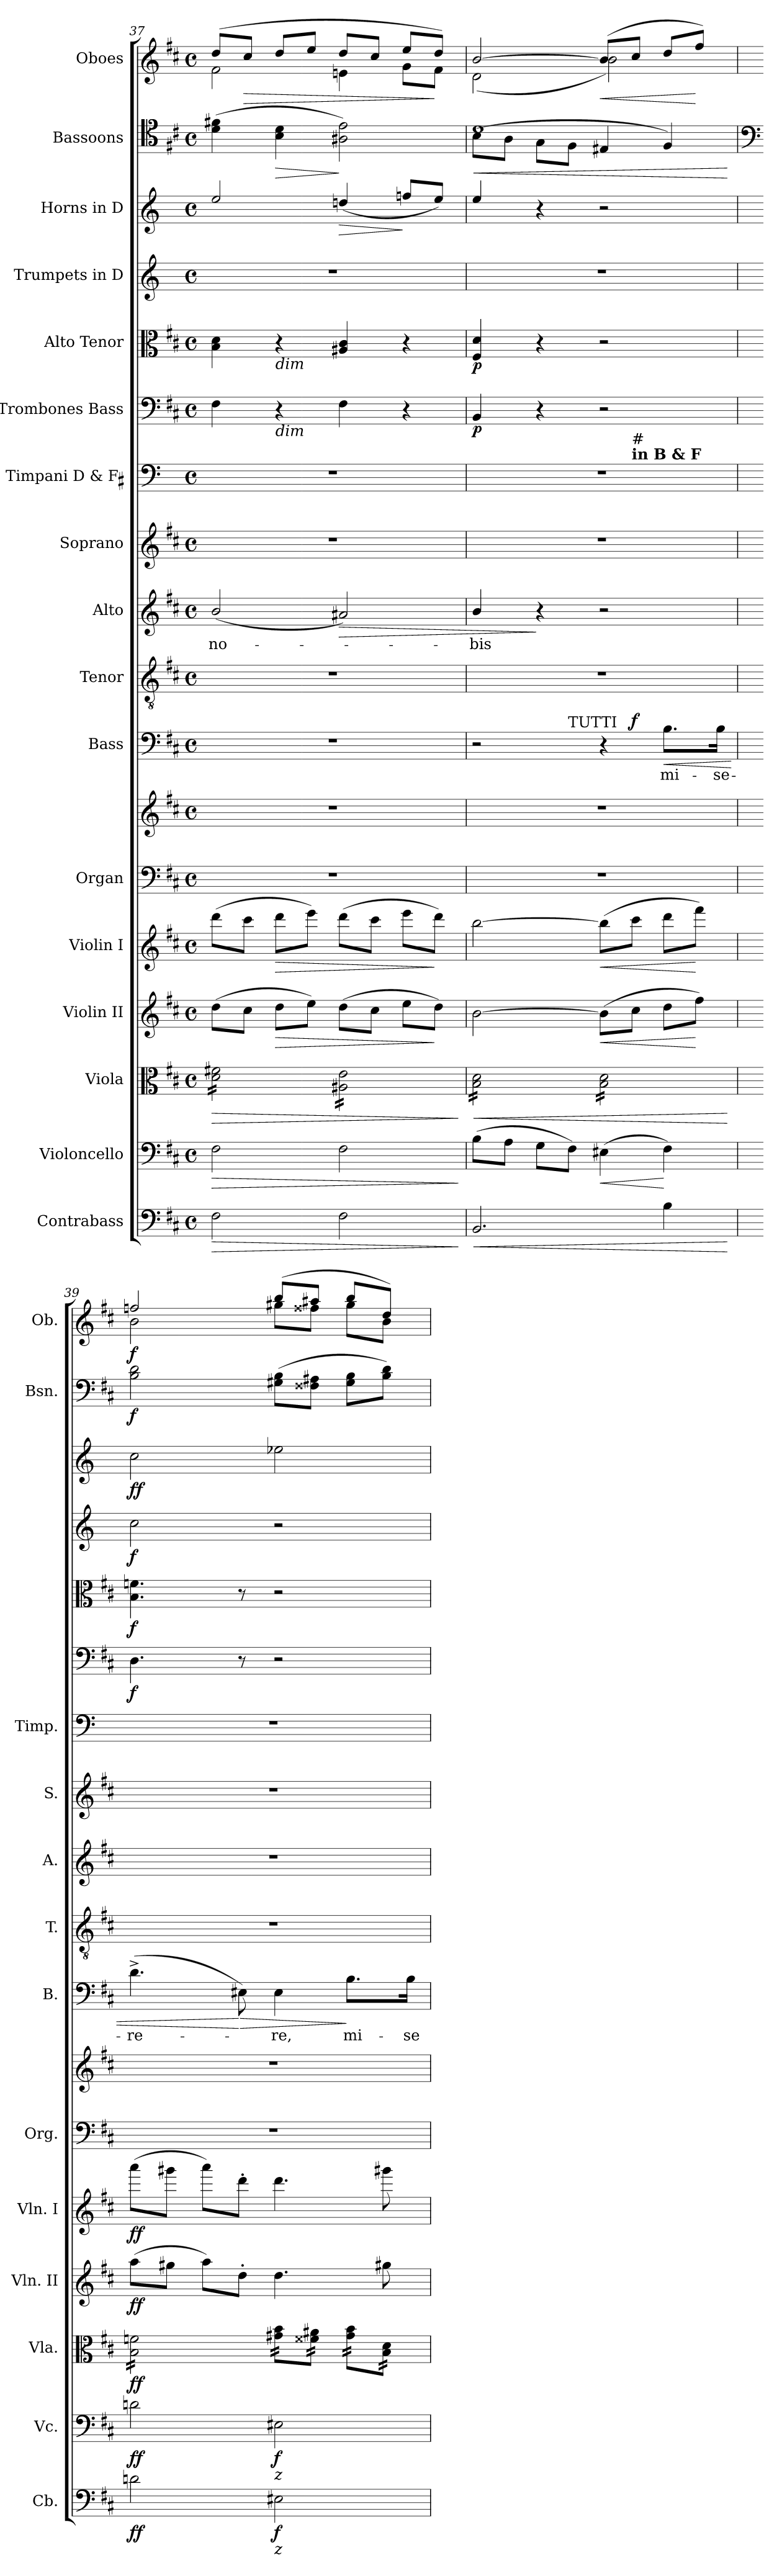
**kern	**dynam	**kern	**dynam	**kern	**dynam	**kern	**dynam	**kern	**dynam	**kern	**kern	**kern	**text	**dynam	**kern	**kern	**text	**dynam	**kern	**kern	**kern	**dynam	**kern	**dynam	**kern	**dynam	**kern	**dynam	**kern	**dynam	**kern	**dynam
*part17	*part17	*part16	*part16	*part15	*part15	*part14	*part14	*part13	*part13	*part12	*part12	*part11	*part11	*part11	*part10	*part9	*part9	*part9	*part8	*part7	*part6	*part6	*part5	*part5	*part4	*part4	*part3	*part3	*part2	*part2	*part1	*part1
*staff18	*staff18	*staff17	*staff17	*staff16	*staff16	*staff15	*staff15	*staff14	*staff14	*staff13	*staff12	*staff11	*staff11	*staff11	*staff10	*staff9	*staff9	*staff9	*staff8	*staff7	*staff6	*staff6	*staff5	*staff5	*staff4	*staff4	*staff3	*staff3	*staff2	*staff2	*staff1	*staff1
*I"Contrabass	*	*I"Violoncello	*	*I"Viola	*	*I"Violin II	*	*I"Violin I	*	*I"Organ	*	*I"Bass	*	*	*I"Tenor	*I"Alto	*	*	*I"Soprano	*I"Timpani D & F#	*I"Trombones  Bass	*	*I"Alto Tenor	*	*I"Trumpets in D	*	*I"Horns in D	*	*I"Bassoons	*	*I"Oboes	*
*I'Cb.	*	*I'Vc.	*	*I'Vla.	*	*I'Vln. II	*	*I'Vln. I	*	*I'Org.	*	*I'B.	*	*	*I'T.	*I'A.	*	*	*I'S.	*I'Timp.	*	*	*	*	*	*	*	*	*I'Bsn.	*	*I'Ob.	*
*clefF4	*	*clefF4	*	*clefC3	*	*clefG2	*	*clefG2	*	*clefF4	*clefG2	*clefF4	*	*	*clefGv2	*clefG2	*	*	*clefG2	*clefF4	*clefF4	*	*clefC3	*	*clefG2	*	*clefG2	*	*clefC4	*	*clefG2	*
*ITrd7c12	*	*	*	*	*	*	*	*	*	*	*	*	*	*	*ITrd7c12	*	*	*	*	*	*	*	*	*	*ITrd-1c-2	*	*ITrd6c10	*	*	*	*	*
*k[f#c#]	*	*k[f#c#]	*	*k[f#c#]	*	*k[f#c#]	*	*k[f#c#]	*	*k[f#c#]	*k[f#c#]	*k[f#c#]	*	*	*k[f#c#]	*k[f#c#]	*	*	*k[f#c#]	*k[]	*k[f#c#]	*	*k[f#c#]	*	*k[f#c#]	*	*k[f#c#]	*	*k[f#c#]	*	*k[f#c#]	*
*D:	*	*D:	*	*D:	*	*D:	*	*D:	*	*D:	*D:	*D:	*	*	*D:	*D:	*	*	*D:	*C:	*D:	*	*D:	*	*D:	*	*D:	*	*D:	*	*D:	*
*M4/4	*	*M4/4	*	*M4/4	*	*M4/4	*	*M4/4	*	*M4/4	*M4/4	*M4/4	*	*	*M4/4	*M4/4	*	*	*M4/4	*M4/4	*M4/4	*	*M4/4	*	*M4/4	*	*M4/4	*	*M4/4	*	*M4/4	*
*met(c)	*	*met(c)	*	*met(c)	*	*met(c)	*	*met(c)	*	*met(c)	*met(c)	*met(c)	*	*	*met(c)	*met(c)	*	*	*met(c)	*met(c)	*met(c)	*	*met(c)	*	*met(c)	*	*met(c)	*	*met(c)	*	*met(c)	*
=37	=37	=37	=37	=37	=37	=37	=37	=37	=37	=37	=37	=37	=37	=37	=37	=37	=37	=37	=37	=37	=37	=37	=37	=37	=37	=37	=37	=37	=37	=37	=37	=37
!	!LO:HP:b	!	!LO:HP:b	!	!LO:HP:b	!	!	!	!	!	!	!	!	!	!	!	!	!	!	!	!	!	!	!	!	!	!	!	!	!	!	!
!	!	!	!	!	!	!	!	!	!	!	!	!	!	!	!	!	!LO:LY:b:color=#000000	!	!	!	!	!	!	!	!	!	!	!	!	!	!	!
*	*	*	*	*	*	*	*	*	*	*	*	*	*	*	*	*	*	*	*	*	*	*	*	*	*	*	*	*	*	*	*^	*
*	*	*	*	*tremolo	*	*	*	*	*	*	*	*	*	*	*	*	*	*	*	*	*	*	*	*	*	*	*	*	*	*	*	*	*
2FF#i\	>	2F#i\	>	16di\ 16f#XiLL	>	(8ddi\L	.	(8dddi\L	.	1r	1r	1r	.	.	1r	(2bi/	no-	.	1r	1r	4F#i\	.	4Bi\ 4di	.	1r	.	2f#i/	.	(4di\ 4f#Xi	.	(8ddi/L	2f#i\	.
.	.	.	.	16di\ 16f#Xi	.	.	.	.	.	.	.	.	.	.	.	.	.	.	.	.	.	.	.	.	.	.	.	.	.	.	.	.	.
!	!	!	!	!	!	!	!	!	!	!	!	!	!	!	!	!	!	!	!	!	!	!	!	!	!	!	!	!	!	!	!	!	!LO:HP:b
.	.	.	.	16di\ 16f#Xi	.	8cc#i\J	.	8ccc#i\J	.	.	.	.	.	.	.	.	.	.	.	.	.	.	.	.	.	.	.	.	.	.	8cc#i/J	.	>
.	.	.	.	16di\ 16f#Xi	.	.	.	.	.	.	.	.	.	.	.	.	.	.	.	.	.	.	.	.	.	.	.	.	.	.	.	.	.
!	!	!	!	!	!	!	!	!	!	!	!	!	!	!	!	!	!	!	!	!	!	!	!LO:TX:b:i:t=dim	!	!	!	!	!	!	!	!	!	!
!	!	!	!	!	!	!	!	!	!	!	!	!	!	!	!	!	!	!	!	!	!LO:TX:b:i:t=dim	!	!	!	!	!	!	!	!	!	!	!	!
!	!	!	!	!	!	!	!LO:HP:b	!	!LO:HP:b	!	!	!	!	!	!	!	!	!	!	!	!	!	!	!	!	!	!	!	!	!LO:HP:b	!	!	!
.	.	.	.	16di\ 16f#Xi	.	8ddi\L	>	8dddi\L	>	.	.	.	.	.	.	.	.	.	.	.	4r	.	4r	.	.	.	.	.	4Bi\ 4di	>	8ddi/L	.	.
.	.	.	.	16di\ 16f#Xi	.	.	.	.	.	.	.	.	.	.	.	.	.	.	.	.	.	.	.	.	.	.	.	.	.	.	.	.	.
.	.	.	.	16di\ 16f#Xi	.	8eei\J)	.	8eeei\J)	.	.	.	.	.	.	.	.	.	.	.	.	.	.	.	.	.	.	.	.	.	.	8eei/J	.	.
.	.	.	.	16di\ 16f#XiJJ	.	.	.	.	.	.	.	.	.	.	.	.	.	.	.	.	.	.	.	.	.	.	.	.	.	.	.	.	.
!	!	!	!	!	!	!	!	!	!	!	!	!	!	!	!	!	!	!LO:HP:b	!	!	!	!	!	!	!	!	!	!LO:HP:b	!	!	!	!	!
2FF#i\	.	2F#i\	.	16A#Xi\ 16eiLL	.	(8ddi\L	.	(8dddi\L	.	.	.	.	.	.	.	2a#Xi/)	.	>	.	.	4F#i\	.	4A#Xi/ 4c#i	.	.	.	(4eni/	>	2A#Xi\ 2ei)	]	8ddi/L	4eni\	.
.	.	.	.	16A#Xi\ 16ei	.	.	.	.	.	.	.	.	.	.	.	.	.	.	.	.	.	.	.	.	.	.	.	.	.	.	.	.	.
.	.	.	.	16A#Xi\ 16ei	.	8cc#i\J	.	8ccc#i\J	.	.	.	.	.	.	.	.	.	.	.	.	.	.	.	.	.	.	.	.	.	.	8cc#i/J	.	.
.	.	.	.	16A#Xi\ 16ei	.	.	.	.	.	.	.	.	.	.	.	.	.	.	.	.	.	.	.	.	.	.	.	.	.	.	.	.	.
.	.	.	.	16A#Xi\ 16ei	.	8eei\L	.	8eeei\L	.	.	.	.	.	.	.	.	.	.	.	.	4r	.	4r	.	.	.	8gni/L	]	.	.	8eei/L	8gi\L	.
.	.	.	.	16A#Xi\ 16ei	.	.	.	.	.	.	.	.	.	.	.	.	.	.	.	.	.	.	.	.	.	.	.	.	.	.	.	.	.
.	.	.	.	16A#Xi\ 16ei	.	8ddi\J)	]	8dddi\J)	]	.	.	.	.	.	.	.	.	.	.	.	.	.	.	.	.	.	8f#i/J)	.	.	.	8ddi/J)	8f#i\J	]
.	.	.	.	16A#Xi\ 16eiJJ	.	.	.	.	.	.	.	.	.	.	.	.	.	.	.	.	.	.	.	.	.	.	.	.	.	.	.	.	.
*	*	*	*	*	*	*	*	*	*	*	*	*	*	*	*	*	*	*	*	*	*	*	*	*	*	*	*	*	*	*	*v	*v	*
.	]	.	]	.	]	.	.	.	.	.	.	.	.	.	.	.	.	.	.	.	.	.	.	.	.	.	.	.	.	.	.	.
=38	=38	=38	=38	=38	=38	=38	=38	=38	=38	=38	=38	=38	=38	=38	=38	=38	=38	=38	=38	=38	=38	=38	=38	=38	=38	=38	=38	=38	=38	=38	=38	=38
!	!LO:HP:b	!	!	!	!LO:HP:b	!	!	!	!	!	!	!	!	!	!	!	!	!	!	!	!	!	!	!	!	!	!	!	!	!	!	!
!	!	!	!	!	!	!	!	!	!	!	!	!	!	!	!	!	!LO:LY:b:color=#000000	!	!	!	!	!	!	!	!	!	!	!	!	!LO:HP:b	!	!
*	*	*	*	*	*	*	*	*	*	*	*	*^	*	*	*	*	*	*	*	*^	*	*	*	*	*	*	*	*	*^	*	*^	*
*	*	*	*	*	*	*	*	*	*	*	*	*	*^	*	*	*	*	*	*	*	*	*	*	*	*	*	*	*	*	*	*	*	*	*	*	*
2.BBBi/	<	(8Bi\L	.	16Bi\ 16diLL	<	[2bi\	.	[2bbi\	.	1r	1r	2r	2ryy	4.ryy	.	.	1r	4bi/	-bis	.	1r	1r	2ryy	4BBi/	p	4F#i/ 4di	p	1r	.	4f#i/	.	1di	(8Bi\L	<	[2bi/	(2di\	.
.	.	.	.	16Bi\ 16di	.	.	.	.	.	.	.	.	.	.	.	.	.	.	.	.	.	.	.	.	.	.	.	.	.	.	.	.	.	.	.	.	.
.	.	8Ai\J	.	16Bi\ 16di	.	.	.	.	.	.	.	.	.	.	.	.	.	.	.	.	.	.	.	.	.	.	.	.	.	.	.	.	8Ai\J	.	.	.	.
.	.	.	.	16Bi\ 16di	.	.	.	.	.	.	.	.	.	.	.	.	.	.	.	.	.	.	.	.	.	.	.	.	.	.	.	.	.	.	.	.	.
.	.	8Gi\L	.	16Bi\ 16di	.	.	.	.	.	.	.	.	.	.	.	.	.	4r	.	]	.	.	.	4r	.	4r	.	.	.	4r	.	.	8Gi\L	.	.	.	.
.	.	.	.	16Bi\ 16di	.	.	.	.	.	.	.	.	.	.	.	.	.	.	.	.	.	.	.	.	.	.	.	.	.	.	.	.	.	.	.	.	.
!	!	!	!	!	!	!	!	!	!	!	!	!	!	!LO:TX:a:t=TUTTI	!	!	!	!	!	!	!	!	!	!	!	!	!	!	!	!	!	!	!	!	!	!	!
.	.	8F#i\J)	.	16Bi\ 16di	.	.	.	.	.	.	.	.	.	2ryy	.	.	.	.	.	.	.	.	.	.	.	.	.	.	.	.	.	.	8F#i\J	.	.	.	.
.	.	.	.	16Bi\ 16diJJ	.	.	.	.	.	.	.	.	.	.	.	.	.	.	.	.	.	.	.	.	.	.	.	.	.	.	.	.	.	.	.	.	.
!	!	!	!LO:HP:b	!	!	!	!LO:HP:b	!	!LO:HP:b	!	!	!	!	!	!	!	!	!	!	!	!	!	!	!	!	!	!	!	!	!	!	!	!	!	!	!	!LO:HP:b
.	.	(4E#Xi\	<	16Bi\ 16diLL	.	(8bi\L]	<	(8bbi\L]	<	.	.	4r	8ryy	.	.	.	.	2r	.	.	.	.	8ryy	2r	.	2r	.	.	.	2r	.	.	4E#Xi/	.	(8bi/L]	2bi\)	<
.	.	.	.	16Bi\ 16di	.	.	.	.	.	.	.	.	.	.	.	.	.	.	.	.	.	.	.	.	.	.	.	.	.	.	.	.	.	.	.	.	.
!	!	!	!	!	!	!	!	!	!	!	!	!	!	!	!	!	!	!	!	!	!	!	!LO:TX:a:B:t=in B & F	!	!	!	!	!	!	!	!	!	!	!	!	!	!
!	!	!	!	!	!	!	!	!	!	!	!	!	!	!	!	!	!	!	!	!	!	!	!LO:TX:t=#	!	!	!	!	!	!	!	!	!	!	!	!	!	!
.	.	.	.	16Bi\ 16di	.	8cc#i\J	.	8ccc#i\J	.	.	.	.	4.ryy	.	.	f	.	.	.	.	.	.	4.ryy	.	.	.	.	.	.	.	.	.	.	.	8cc#i/J	.	.
.	.	.	.	16Bi\ 16di	.	.	.	.	.	.	.	.	.	.	.	.	.	.	.	.	.	.	.	.	.	.	.	.	.	.	.	.	.	.	.	.	.
!	!	!	!	!	!	!	!	!	!	!	!	!	!	!	!LO:LY:b:color=#000000	!LO:HP:b	!	!	!	!	!	!	!	!	!	!	!	!	!	!	!	!	!	!	!	!	!
4BBi\	.	4F#i\)	[	16Bi\ 16di	.	8ddi\L	.	8dddi\L	.	.	.	8.Bi\L	.	.	mi-	<	.	.	.	.	.	.	.	.	.	.	.	.	.	.	.	.	4F#i/)	.	8ddi/L	.	.
.	.	.	.	16Bi\ 16di	.	.	.	.	.	.	.	.	.	.	.	.	.	.	.	.	.	.	.	.	.	.	.	.	.	.	.	.	.	.	.	.	.
.	.	.	.	16Bi\ 16di	.	8ff#i\J)	[	8fff#i\J)	[	.	.	.	.	8ryy	.	.	.	.	.	.	.	.	.	.	.	.	.	.	.	.	.	.	.	.	8ff#i/J)	.	[
!	!	!	!	!	!	!	!	!	!	!	!	!	!	!	!LO:LY:b:color=#000000	!	!	!	!	!	!	!	!	!	!	!	!	!	!	!	!	!	!	!	!	!	!
.	.	.	.	16Bi\ 16diJJ	.	.	.	.	.	.	.	16Bi\Jk	.	.	-se-	.	.	.	.	.	.	.	.	.	.	.	.	.	.	.	.	.	.	.	.	.	.
*	*	*	*	*	*	*	*	*	*	*	*	*	*	*	*	*	*	*	*	*	*	*	*	*	*	*	*	*	*	*	*	*v	*v	*	*	*	*
*	*	*	*	*	*	*	*	*	*	*	*	*	*	*	*	*	*	*	*	*	*	*	*	*	*	*	*	*	*	*	*	*	*	*v	*v	*
.	[	.	.	.	[	.	.	.	.	.	.	.	.	.	.	.	.	.	.	.	.	.	.	.	.	.	.	.	.	.	.	.	[	.	.
*	*	*	*	*	*	*	*	*	*	*	*	*v	*v	*v	*	*	*	*	*	*	*	*v	*v	*	*	*	*	*	*	*	*	*	*	*	*
=39	=39	=39	=39	=39	=39	=39	=39	=39	=39	=39	=39	=39	=39	=39	=39	=39	=39	=39	=39	=39	=39	=39	=39	=39	=39	=39	=39	=39	=39	=39	=39	=39
*	*	*	*	*	*	*	*	*	*	*	*	*	*	*	*	*	*	*	*	*	*	*	*	*	*	*	*	*	*clefF4	*	*	*
*	*	*	*	*	*	*	*	*	*	*	*	*^	*	*	*	*	*	*	*	*^	*	*	*	*	*	*	*	*	*	*	*	*
*	*	*	*	*	*	*	*	*	*	*	*	*	*^	*	*	*	*	*	*	*	*	*	*	*	*	*	*	*	*	*	*	*	*	*
!	!	!	!	!	!	!	!	!	!	!	!	!	!	!	!LO:LY:b:color=#000000	!	!	!	!	!	!	!	!	!	!	!	!	!	!	!	!	!	!	!	!
*	*	*	*	*	*	*	*	*	*	*	*	*v	*v	*v	*	*	*	*	*	*	*	*v	*v	*	*	*	*	*	*	*	*	*	*	*^	*
2Dni\	ff	2dni\	ff	16Bi\ 16fniLL	ff	(8aai\L	ff	(8aaai\L	ff	1r	1r	(4.d^i\	-re-	.	1r	1r	.	.	1r	1r	4.Di\	f	4.Bi\ 4.fni	f	2ddi\	f	2di\	ff	2Bi\ 2di	f	2ffni/	2bi\	f
.	.	.	.	16Bi\ 16fni	.	.	.	.	.	.	.	.	.	.	.	.	.	.	.	.	.	.	.	.	.	.	.	.	.	.	.	.	.
.	.	.	.	16Bi\ 16fni	.	8gg#Xi\J	.	8ggg#Xi\J	.	.	.	.	.	.	.	.	.	.	.	.	.	.	.	.	.	.	.	.	.	.	.	.	.
.	.	.	.	16Bi\ 16fni	.	.	.	.	.	.	.	.	.	.	.	.	.	.	.	.	.	.	.	.	.	.	.	.	.	.	.	.	.
.	.	.	.	16Bi\ 16fni	.	8aai\L)	.	8aaai\L)	.	.	.	.	.	.	.	.	.	.	.	.	.	.	.	.	.	.	.	.	.	.	.	.	.
.	.	.	.	16Bi\ 16fni	.	.	.	.	.	.	.	.	.	.	.	.	.	.	.	.	.	.	.	.	.	.	.	.	.	.	.	.	.
!	!	!	!	!	!	!	!	!	!	!	!	!	!	!LO:HP:n=1:b	!	!	!	!	!	!	!	!	!	!	!	!	!	!	!	!	!	!	!
.	.	.	.	16Bi\ 16fni	.	8dd'i\J	.	8ddd'i\J	.	.	.	8E#Xi\)	.	[ >	.	.	.	.	.	.	8r	.	8r	.	.	.	.	.	.	.	.	.	.
.	.	.	.	16Bi\ 16fniJJ	.	.	.	.	.	.	.	.	.	.	.	.	.	.	.	.	.	.	.	.	.	.	.	.	.	.	.	.	.
!	!	!LO:TX:b:i:t=z	!	!	!	!	!	!	!	!	!	!	!	!	!	!	!	!	!	!	!	!	!	!	!	!	!	!	!	!	!	!	!
!LO:TX:b:i:t=z	!	!	!	!	!	!	!	!	!	!	!	!	!	!	!	!	!	!	!	!	!	!	!	!	!	!	!	!	!	!	!	!	!
!	!	!	!	!	!	!	!	!	!	!	!	!	!LO:LY:b:color=#000000	!	!	!	!	!	!	!	!	!	!	!	!	!	!	!	!	!	!	!	!
2EE#Xi\	f	2E#Xi\	f	32g#Xi\ 32bi\LLL	.	4.ddi\	.	4.dddi\	.	.	.	4E#i\	-re,	.	.	.	.	.	.	.	2r	.	2r	.	2r	.	2fni\	.	(8G#Xi\ 8Bi\L	.	(8bbi/L	8gg#Xi\L	.
.	.	.	.	32g#Xi\ 32bi\	.	.	.	.	.	.	.	.	.	.	.	.	.	.	.	.	.	.	.	.	.	.	.	.	.	.	.	.	.
.	.	.	.	32g#Xi\ 32bi\	.	.	.	.	.	.	.	.	.	.	.	.	.	.	.	.	.	.	.	.	.	.	.	.	.	.	.	.	.
.	.	.	.	32g#Xi\ 32bi\	.	.	.	.	.	.	.	.	.	.	.	.	.	.	.	.	.	.	.	.	.	.	.	.	.	.	.	.	.
.	.	.	.	32f##Xi\ 32a#Xi\	.	.	.	.	.	.	.	.	.	.	.	.	.	.	.	.	.	.	.	.	.	.	.	.	8F##Xi\ 8A#Xi\J	.	8aa#Xi/J	8ff##Xi\J	.
.	.	.	.	32f##Xi\ 32a#Xi\	.	.	.	.	.	.	.	.	.	.	.	.	.	.	.	.	.	.	.	.	.	.	.	.	.	.	.	.	.
.	.	.	.	32f##Xi\ 32a#Xi\	.	.	.	.	.	.	.	.	.	.	.	.	.	.	.	.	.	.	.	.	.	.	.	.	.	.	.	.	.
.	.	.	.	32f##Xi\ 32a#Xi\JJJ	.	.	.	.	.	.	.	.	.	.	.	.	.	.	.	.	.	.	.	.	.	.	.	.	.	.	.	.	.
!	!	!	!	!	!	!	!	!	!	!	!	!	!LO:LY:b:color=#000000	!	!	!	!	!	!	!	!	!	!	!	!	!	!	!	!	!	!	!	!
.	.	.	.	32g#i\ 32bi\LLL	.	.	.	.	.	.	.	8.Bi\L	mi-	]	.	.	.	.	.	.	.	.	.	.	.	.	.	.	8G#i\ 8Bi\L	.	8bbi/L	8gg#i\L	.
.	.	.	.	32g#i\ 32bi\	.	.	.	.	.	.	.	.	.	.	.	.	.	.	.	.	.	.	.	.	.	.	.	.	.	.	.	.	.
.	.	.	.	32g#i\ 32bi\	.	.	.	.	.	.	.	.	.	.	.	.	.	.	.	.	.	.	.	.	.	.	.	.	.	.	.	.	.
.	.	.	.	32g#i\ 32bi\	.	.	.	.	.	.	.	.	.	.	.	.	.	.	.	.	.	.	.	.	.	.	.	.	.	.	.	.	.
.	.	.	.	32Bi\ 32di\	.	8gg#Xi\	.	8ggg#Xi\	.	.	.	.	.	.	.	.	.	.	.	.	.	.	.	.	.	.	.	.	8Bi\ 8di\J)	.	8ddi/J)	8bi\J	.
.	.	.	.	32Bi\ 32di\	.	.	.	.	.	.	.	.	.	.	.	.	.	.	.	.	.	.	.	.	.	.	.	.	.	.	.	.	.
!	!	!	!	!	!	!	!	!	!	!	!	!	!LO:LY:b:color=#000000	!	!	!	!	!	!	!	!	!	!	!	!	!	!	!	!	!	!	!	!
.	.	.	.	32Bi\ 32di\	.	.	.	.	.	.	.	16Bi\Jk	-se-	.	.	.	.	.	.	.	.	.	.	.	.	.	.	.	.	.	.	.	.
.	.	.	.	32Bi\ 32di\JJJ	.	.	.	.	.	.	.	.	.	.	.	.	.	.	.	.	.	.	.	.	.	.	.	.	.	.	.	.	.
*	*	*	*	*Xtremolo	*	*	*	*	*	*	*	*	*	*	*	*	*	*	*	*	*	*	*	*	*	*	*	*	*	*	*	*	*
*	*	*	*	*	*	*	*	*	*	*	*	*	*	*	*	*	*	*	*	*	*	*	*	*	*	*	*	*	*	*	*v	*v	*
=	=	=	=	=	=	=	=	=	=	=	=	=	=	=	=	=	=	=	=	=	=	=	=	=	=	=	=	=	=	=	=	=
*-	*-	*-	*-	*-	*-	*-	*-	*-	*-	*-	*-	*-	*-	*-	*-	*-	*-	*-	*-	*-	*-	*-	*-	*-	*-	*-	*-	*-	*-	*-	*-	*-
